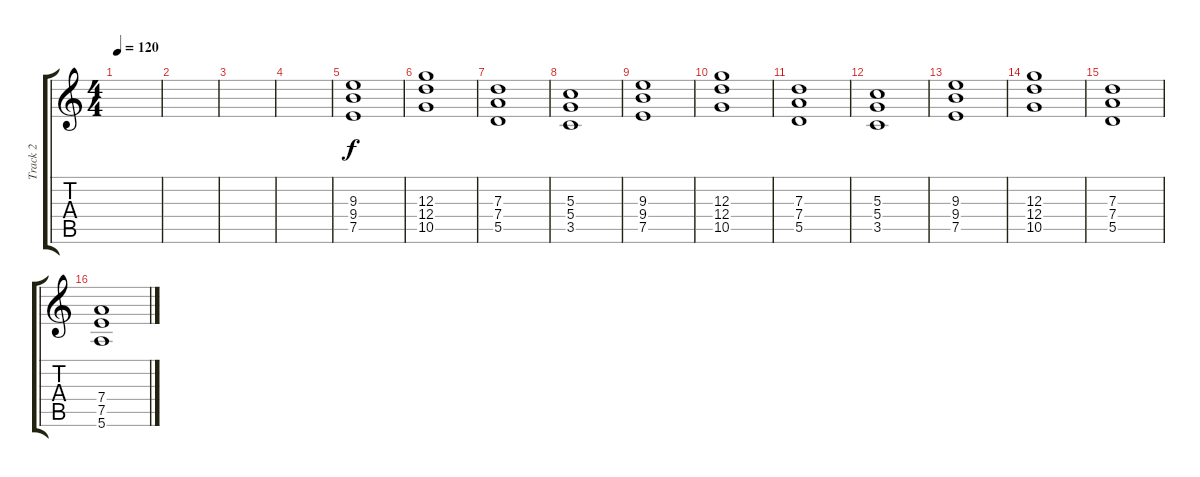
\track ("Track 2" "Track 2") {instrument distortionguitar}
\staff {score tabs}
\tuning (E4 B3 G3 D3 A2 E2) {hide}
\ts (4 4)
\tempo 120
\clef g2
\ks c
|
|
|
|
(9.3 9.4 7.5).1 |
(12.3 12.4 10.5).1 |
(7.3 7.4 5.5).1 |
(5.3 5.4 3.5).1 |
(9.3 9.4 7.5).1 |
(12.3 12.4 10.5).1 |
(7.3 7.4 5.5).1 |
(5.3 5.4 3.5).1 |
(9.3 9.4 7.5).1 |
(12.3 12.4 10.5).1 |
(7.3 7.4 5.5).1 |
(7.4 7.5 5.6).1
